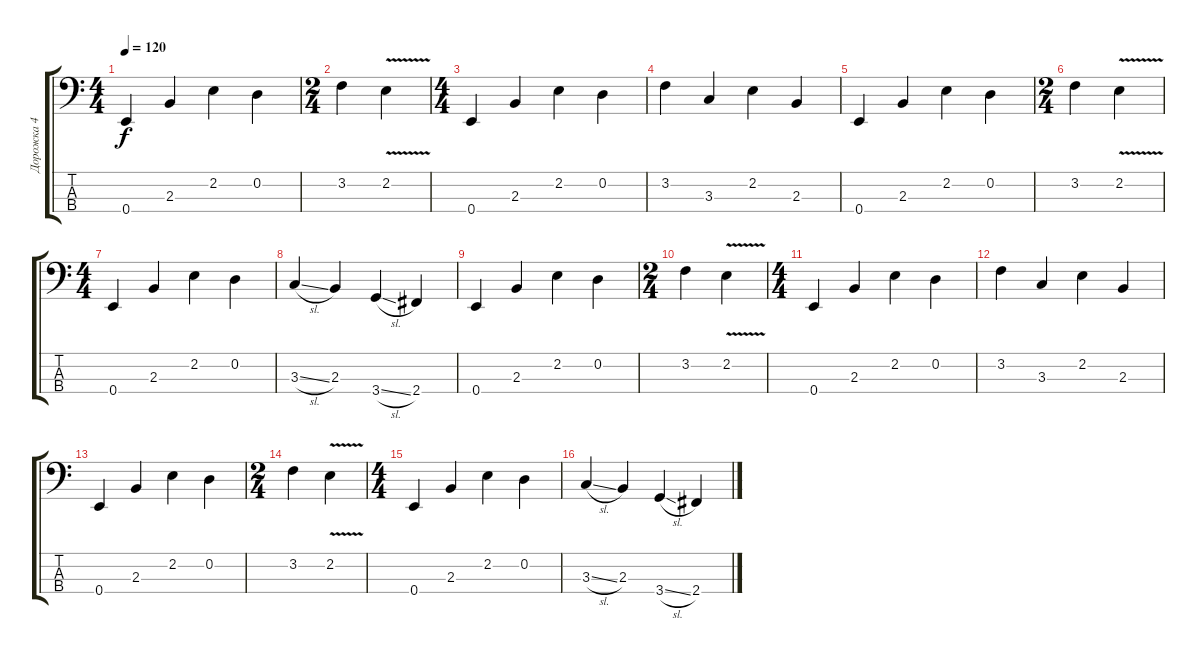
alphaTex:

\track ("Дорожка 4" "Дорожка 4") {instrument electricbassfinger}
\staff {score tabs}
\tuning (G2 D2 A1 E1) {hide}
\ts (4 4)
\tempo 120
\clef f4
\ks c
0.4.4{dy f} 2.3.4 2.2.4 0.2.4 |
\ts (2 4)
3.2.4 2.2{v}.4 |
\ts (4 4)
0.4.4 2.3.4 2.2.4 0.2.4 |
3.2.4 3.3.4 2.2.4 2.3.4 |
0.4.4 2.3.4 2.2.4 0.2.4 |
\ts (2 4)
3.2.4 2.2{v}.4 |
\ts (4 4)
0.4.4 2.3.4 2.2.4 0.2.4 |
3.3{sl}.4 2.3.4 3.4{sl}.4 2.4.4 |
0.4.4 2.3.4 2.2.4 0.2.4 |
\ts (2 4)
3.2.4 2.2{v}.4 |
\ts (4 4)
0.4.4 2.3.4 2.2.4 0.2.4 |
3.2.4 3.3.4 2.2.4 2.3.4 |
0.4.4 2.3.4 2.2.4 0.2.4 |
\ts (2 4)
3.2.4 2.2{v}.4 |
\ts (4 4)
0.4.4 2.3.4 2.2.4 0.2.4 |
3.3{sl}.4 2.3.4 3.4{sl}.4 2.4.4
